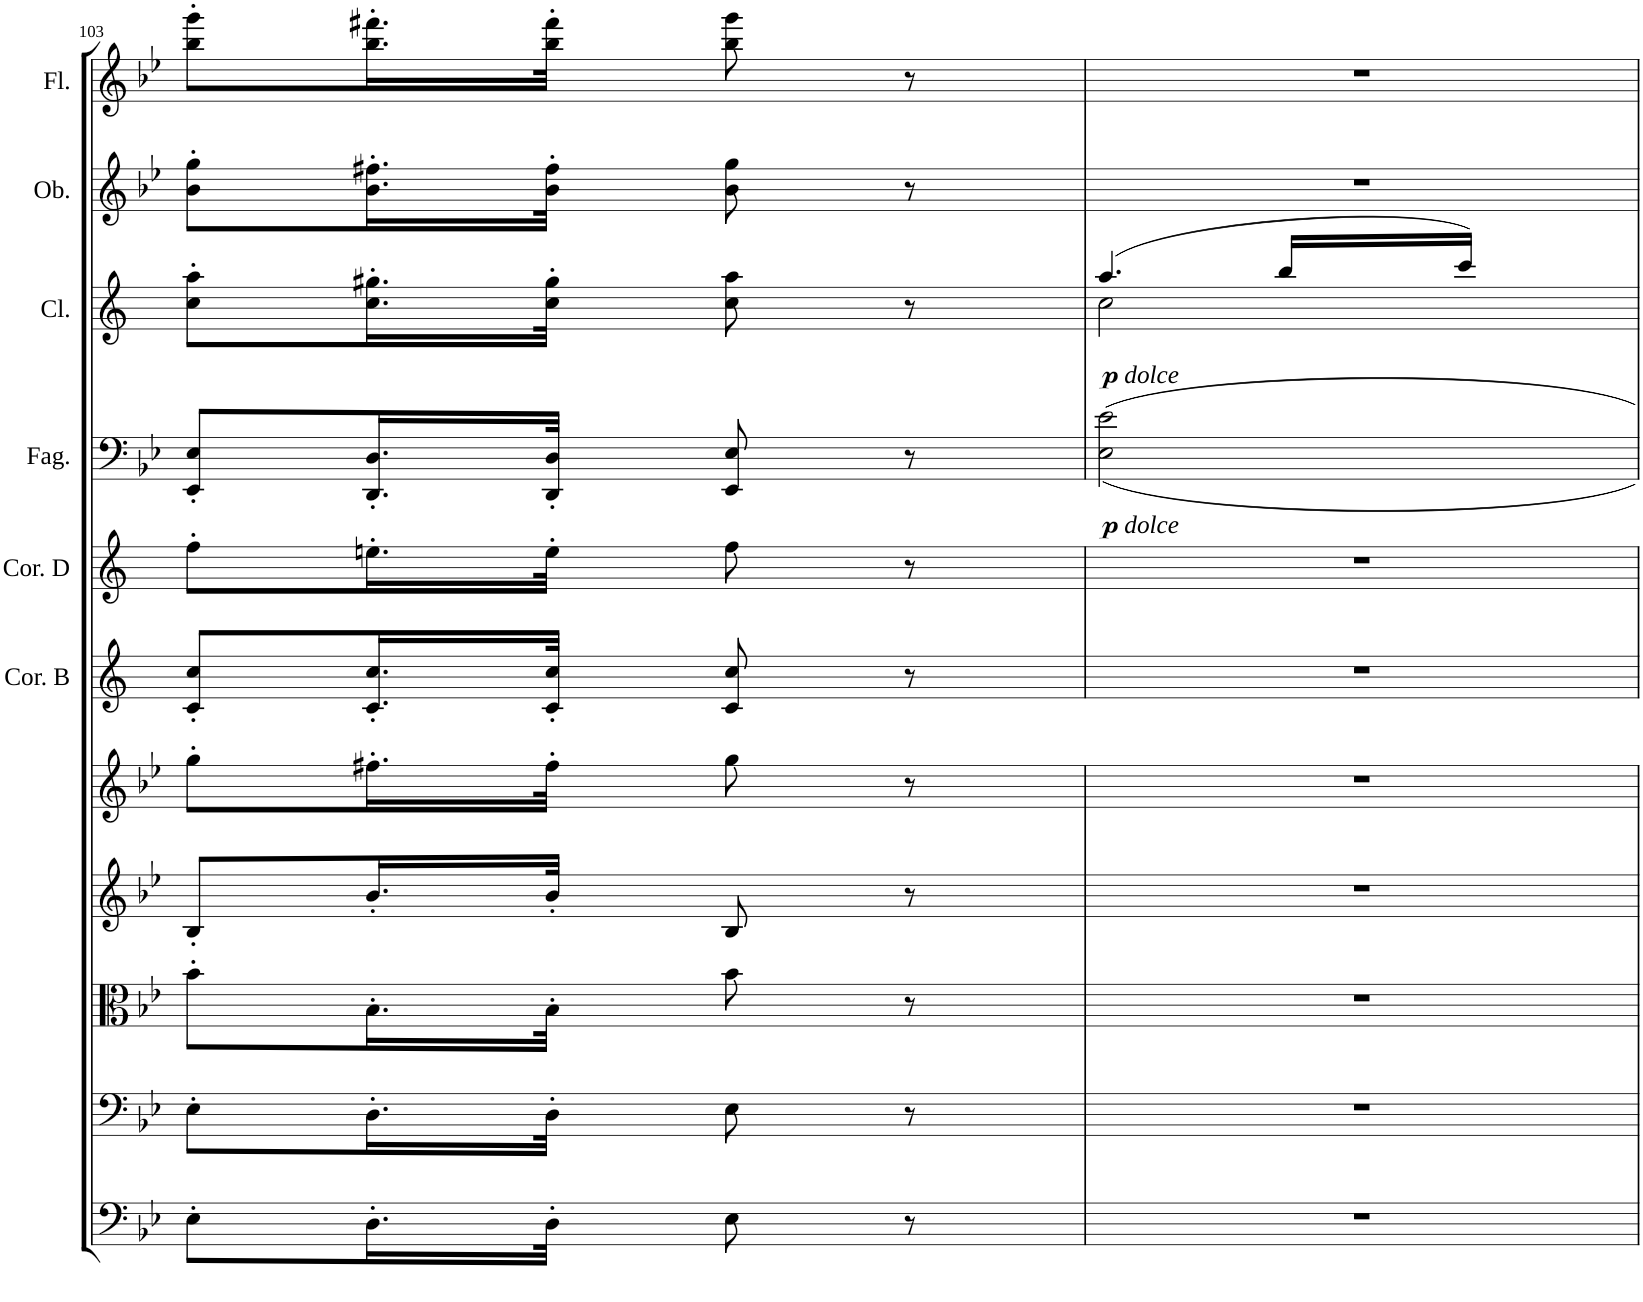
**kern	**kern	**kern	**kern	**kern	**kern	**kern	**kern	**kern	**kern	**kern
*part11	*part10	*part9	*part8	*part7	*part6	*part5	*part4	*part3	*part2	*part1
*staff11	*staff10	*staff9	*staff8	*staff7	*staff6	*staff5	*staff4	*staff3	*staff2	*staff1
*I"Basso	*I"Violoncello	*I"Viola	*I"Violino II	*I"Violino I	*I"Corni in B basso	*I"Corni in D	*I"Fagotti	*I"Clarinetti in B	*I"Oboi	*I"Flauti
*	*	*	*	*	*I'Cor. B	*I'Cor. D	*I'Fag.	*I'Cl.	*I'Ob.	*I'Fl.
!!LO:PB:g=z
*clefF4	*clefF4	*clefC3	*clefG2	*clefG2	*clefG2	*clefG2	*clefF4	*clefG2	*clefG2	*clefG2
*Trd7c12	*	*	*	*	*Trd8c14	*Trd6c10	*	*Trd1c2	*	*
*k[b-e-]	*k[b-e-]	*k[b-e-]	*k[b-e-]	*k[b-e-]	*k[]	*k[]	*k[b-e-]	*k[]	*k[b-e-]	*k[b-e-]
*M2/4	*M2/4	*M2/4	*M2/4	*M2/4	*M2/4	*M2/4	*M2/4	*M2/4	*M2/4	*M2/4
=103	=103	=103	=103	=103	=103	=103	=103	=103	=103	=103
8E-'\L	8E-'\L	8b-'\L	8B-'/L	8gg'\L	8c/' 8cc/'L	8ff'\L	8EE-/' 8E-/'L	8cc\' 8aa\'L	8b-\' 8gg\'L	8bb-\' 8ggg\'L
16.D'\L	16.D'\L	16.B-'\L	16.b-'/L	16.ff#X'\L	16.c/' 16.cc/'L	16.een'\L	16.DD/' 16.D/'L	16.cc\' 16.gg#X\'L	16.b-\' 16.ff#X\'L	16.bb-\' 16.fff#X\'L
32D'\JJk	32D'\JJk	32B-'\JJk	32b-'/JJk	32ff#'\JJk	32c/' 32cc/'JJk	32ee'\JJk	32DD/' 32D/'JJk	32cc\' 32gg#\'JJk	32b-\' 32ff#\'JJk	32bb-\' 32fff#\'JJk
8E-\	8E-\	8b-\	8B-/	8gg\	8c/ 8cc/	8ff\	8EE-/ 8E-/	8cc\ 8aa\	8b-\ 8gg\	8bb-\ 8ggg\
8r	8r	8r	8r	8r	8r	8r	8r	8r	8r	8r
=104	=104	=104	=104	=104	=104	=104	=104	=104	=104	=104
*	*	*	*	*	*	*	*	*^	*	*
!	!	!	!	!	!	!	!	!LO:TX:b:t=dolce	!	!	!
!	!	!	!	!	!	!	!LO:TX:b:t=dolce	!	!	!	!
2r	2r	2r	2r	2r	2r	2r	2E-\ 2e-\	(4.aa/	2cc\	2r	2r
.	.	.	.	.	.	.	.	16bb/LL	.	.	.
.	.	.	.	.	.	.	.	16ccc/JJ)	.	.	.
*	*	*	*	*	*	*	*	*v	*v	*	*
=	=	=	=	=	=	=	=	=	=	=
*-	*-	*-	*-	*-	*-	*-	*-	*-	*-	*-
